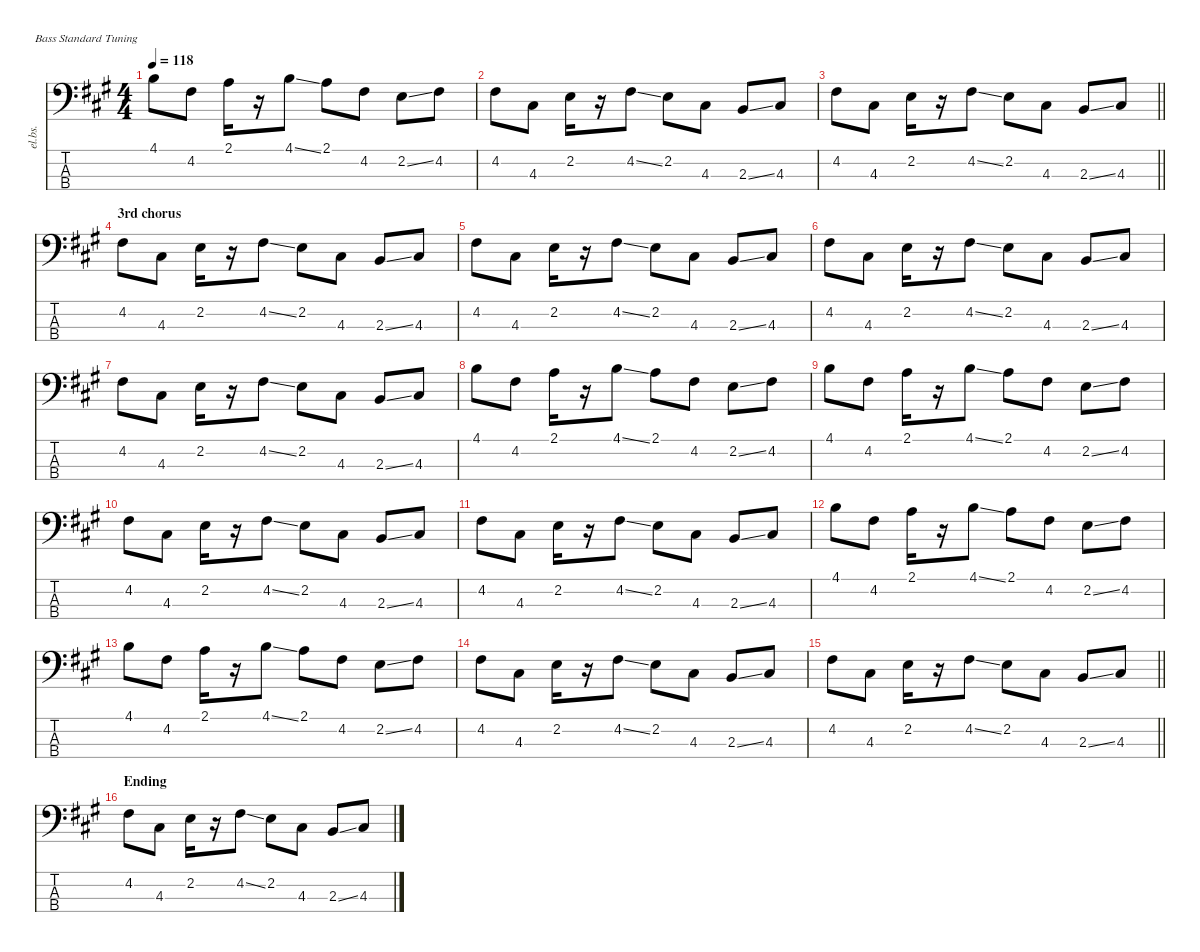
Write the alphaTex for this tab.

\defaultSystemsLayout 4
\hideDynamics
\bracketExtendMode nobrackets
\otherSystemsTrackNameOrientation horizontal
\track ("bass" "el.bs.") {instrument electricbassfinger}
\staff {score tabs}
\tuning (G2 D2 A1 E1)
\ts (4 4)
\tempo 118
\clef f4
\ks f#minor
4.1{acc forcenatural}.8{dy ff beam Down} 4.2{acc #}.8{dy mf beam Down} 2.1{acc forcenatural}.16{beam Down} r.16{beam Down} 4.1{ss acc forcenatural}.8{dy ff beam Down} 2.1{acc forcenatural}.8{dy mp beam Down} 4.2{acc #}.8{dy f beam Down} 2.2{ss acc forcenatural}.8{dy mf beam Down} 4.2{acc #}.8{beam Down} |
4.2{acc #}.8{dy ff beam Down} 4.3{acc #}.8{dy mf beam Down} 2.2{acc forcenatural}.16{beam Down} r.16{beam Down} 4.2{ss acc #}.8{dy ff beam Down} 2.2{acc forcenatural}.8{dy mf beam Down} 4.3{acc #}.8{dy f beam Down} 2.3{ss acc forcenatural}.8{dy mf beam Up} 4.3{acc #}.8{beam Up} |
\barLineRight lightlight
4.2{acc #}.8{dy ff beam Down} 4.3{acc #}.8{dy mf beam Down} 2.2{acc forcenatural}.16{beam Down} r.16{beam Down} 4.2{ss acc #}.8{dy ff beam Down} 2.2{acc forcenatural}.8{dy mf beam Down} 4.3{acc #}.8{dy f beam Down} 2.3{ss acc forcenatural}.8{dy mf beam Up} 4.3{acc #}.8{beam Up} |
\section ("" "3rd chorus")
4.2{acc #}.8{dy ff beam Down} 4.3{acc #}.8{dy mf beam Down} 2.2{acc forcenatural}.16{beam Down} r.16{beam Down} 4.2{ss acc #}.8{dy ff beam Down} 2.2{acc forcenatural}.8{dy mf beam Down} 4.3{acc #}.8{dy f beam Down} 2.3{ss acc forcenatural}.8{dy mf beam Up} 4.3{acc #}.8{beam Up} |
4.2{acc #}.8{dy ff beam Down} 4.3{acc #}.8{dy mf beam Down} 2.2{acc forcenatural}.16{beam Down} r.16{beam Down} 4.2{ss acc #}.8{dy ff beam Down} 2.2{acc forcenatural}.8{dy mf beam Down} 4.3{acc #}.8{dy f beam Down} 2.3{ss acc forcenatural}.8{dy mf beam Up} 4.3{acc #}.8{beam Up} |
4.2{acc #}.8{dy ff beam Down} 4.3{acc #}.8{dy mf beam Down} 2.2{acc forcenatural}.16{beam Down} r.16{beam Down} 4.2{ss acc #}.8{dy ff beam Down} 2.2{acc forcenatural}.8{dy mf beam Down} 4.3{acc #}.8{dy f beam Down} 2.3{ss acc forcenatural}.8{dy mf beam Up} 4.3{acc #}.8{beam Up} |
4.2{acc #}.8{dy ff beam Down} 4.3{acc #}.8{dy mf beam Down} 2.2{acc forcenatural}.16{beam Down} r.16{beam Down} 4.2{ss acc #}.8{dy ff beam Down} 2.2{acc forcenatural}.8{dy mf beam Down} 4.3{acc #}.8{dy f beam Down} 2.3{ss acc forcenatural}.8{dy mf beam Up} 4.3{acc #}.8{beam Up} |
4.1{acc forcenatural}.8{dy ff beam Down} 4.2{acc #}.8{dy mf beam Down} 2.1{acc forcenatural}.16{beam Down} r.16{beam Down} 4.1{ss acc forcenatural}.8{dy ff beam Down} 2.1{acc forcenatural}.8{dy mp beam Down} 4.2{acc #}.8{dy f beam Down} 2.2{ss acc forcenatural}.8{dy mf beam Down} 4.2{acc #}.8{beam Down} |
4.1{acc forcenatural}.8{dy ff beam Down} 4.2{acc #}.8{dy mf beam Down} 2.1{acc forcenatural}.16{beam Down} r.16{beam Down} 4.1{ss acc forcenatural}.8{dy ff beam Down} 2.1{acc forcenatural}.8{dy mp beam Down} 4.2{acc #}.8{dy f beam Down} 2.2{ss acc forcenatural}.8{dy mf beam Down} 4.2{acc #}.8{beam Down} |
4.2{acc #}.8{dy ff beam Down} 4.3{acc #}.8{dy mf beam Down} 2.2{acc forcenatural}.16{beam Down} r.16{beam Down} 4.2{ss acc #}.8{dy ff beam Down} 2.2{acc forcenatural}.8{dy mf beam Down} 4.3{acc #}.8{dy f beam Down} 2.3{ss acc forcenatural}.8{dy mf beam Up} 4.3{acc #}.8{beam Up} |
4.2{acc #}.8{dy ff beam Down} 4.3{acc #}.8{dy mf beam Down} 2.2{acc forcenatural}.16{beam Down} r.16{beam Down} 4.2{ss acc #}.8{dy ff beam Down} 2.2{acc forcenatural}.8{dy mf beam Down} 4.3{acc #}.8{dy f beam Down} 2.3{ss acc forcenatural}.8{dy mf beam Up} 4.3{acc #}.8{beam Up} |
4.1{acc forcenatural}.8{dy ff beam Down} 4.2{acc #}.8{dy mf beam Down} 2.1{acc forcenatural}.16{beam Down} r.16{beam Down} 4.1{ss acc forcenatural}.8{dy ff beam Down} 2.1{acc forcenatural}.8{dy mp beam Down} 4.2{acc #}.8{dy f beam Down} 2.2{ss acc forcenatural}.8{dy mf beam Down} 4.2{acc #}.8{beam Down} |
4.1{acc forcenatural}.8{dy ff beam Down} 4.2{acc #}.8{dy mf beam Down} 2.1{acc forcenatural}.16{beam Down} r.16{beam Down} 4.1{ss acc forcenatural}.8{dy ff beam Down} 2.1{acc forcenatural}.8{dy mp beam Down} 4.2{acc #}.8{dy f beam Down} 2.2{ss acc forcenatural}.8{dy mf beam Down} 4.2{acc #}.8{beam Down} |
4.2{acc #}.8{dy ff beam Down} 4.3{acc #}.8{dy mf beam Down} 2.2{acc forcenatural}.16{beam Down} r.16{beam Down} 4.2{ss acc #}.8{dy ff beam Down} 2.2{acc forcenatural}.8{dy mf beam Down} 4.3{acc #}.8{dy f beam Down} 2.3{ss acc forcenatural}.8{dy mf beam Up} 4.3{acc #}.8{beam Up} |
\barLineRight lightlight
4.2{acc #}.8{dy ff beam Down} 4.3{acc #}.8{dy mf beam Down} 2.2{acc forcenatural}.16{beam Down} r.16{beam Down} 4.2{ss acc #}.8{dy ff beam Down} 2.2{acc forcenatural}.8{dy mf beam Down} 4.3{acc #}.8{dy f beam Down} 2.3{ss acc forcenatural}.8{dy mf beam Up} 4.3{acc #}.8{beam Up} |
\section ("" "Ending")
4.2{acc #}.8{dy ff beam Down} 4.3{acc #}.8{dy mf beam Down} 2.2{acc forcenatural}.16{beam Down} r.16{beam Down} 4.2{ss acc #}.8{dy ff beam Down} 2.2{acc forcenatural}.8{dy mf beam Down} 4.3{acc #}.8{dy f beam Down} 2.3{ss acc forcenatural}.8{dy mf beam Up} 4.3{acc #}.8{beam Up}
